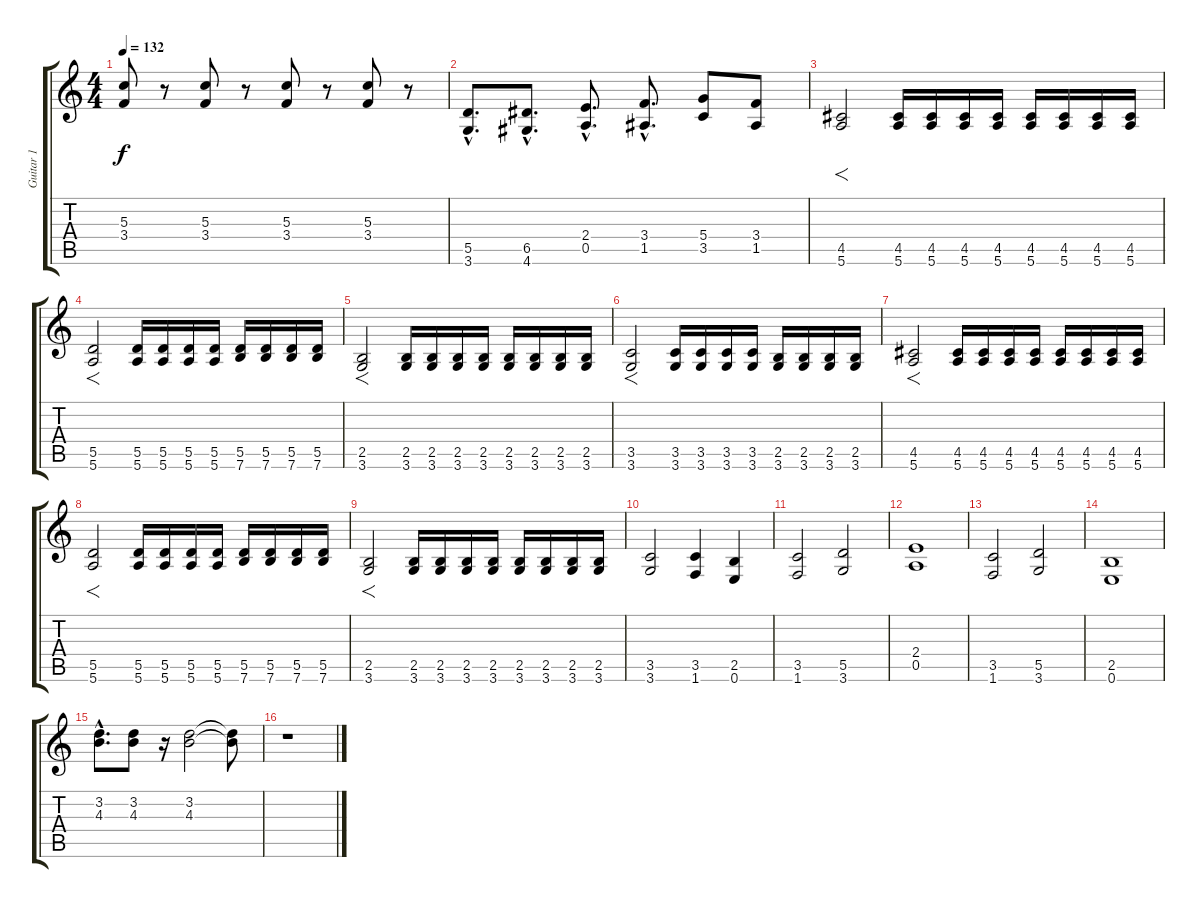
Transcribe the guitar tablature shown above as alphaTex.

\track ("Guitar 1" "Guitar 1") {instrument distortionguitar}
\staff {score tabs}
\tuning (E4 B3 G3 D3 A2 E2) {hide}
\ts (4 4)
\tempo 132
\clef g2
\ks c
(5.3 3.4).8{dy f} r.8 (5.3 3.4).8 r.8 (5.3 3.4).8 r.8 (5.3 3.4).8 r.8 |
(5.5{hac} 3.6{hac}).8{d} (6.5{hac} 4.6{hac}).8{d} (2.4{hac} 0.5{hac}).8{d} (3.4{hac} 1.5{hac}).8{d} (5.4 3.5).8 (3.4 1.5).8 |
(4.5 5.6).2{f} (4.5 5.6).16 (4.5 5.6).16 (4.5 5.6).16 (4.5 5.6).16 (4.5 5.6).16 (4.5 5.6).16 (4.5 5.6).16 (4.5 5.6).16 |
(5.5 5.6).2{f} (5.5 5.6).16 (5.5 5.6).16 (5.5 5.6).16 (5.5 5.6).16 (5.5 7.6).16 (5.5 7.6).16 (5.5 7.6).16 (5.5 7.6).16 |
(2.5 3.6).2{f} (2.5 3.6).16 (2.5 3.6).16 (2.5 3.6).16 (2.5 3.6).16 (2.5 3.6).16 (2.5 3.6).16 (2.5 3.6).16 (2.5 3.6).16 |
(3.5 3.6).2{f} (3.5 3.6).16 (3.5 3.6).16 (3.5 3.6).16 (3.5 3.6).16 (2.5 3.6).16 (2.5 3.6).16 (2.5 3.6).16 (2.5 3.6).16 |
(4.5 5.6).2{f} (4.5 5.6).16 (4.5 5.6).16 (4.5 5.6).16 (4.5 5.6).16 (4.5 5.6).16 (4.5 5.6).16 (4.5 5.6).16 (4.5 5.6).16 |
(5.5 5.6).2{f} (5.5 5.6).16 (5.5 5.6).16 (5.5 5.6).16 (5.5 5.6).16 (5.5 7.6).16 (5.5 7.6).16 (5.5 7.6).16 (5.5 7.6).16 |
(2.5 3.6).2{f} (2.5 3.6).16 (2.5 3.6).16 (2.5 3.6).16 (2.5 3.6).16 (2.5 3.6).16 (2.5 3.6).16 (2.5 3.6).16 (2.5 3.6).16 |
(3.5 3.6).2 (3.5 1.6).4 (2.5 0.6).4 |
(3.5 1.6).2 (5.5 3.6).2 |
(2.4 0.5).1 |
(3.5 1.6).2 (5.5 3.6).2 |
(2.5 0.6).1 |
(3.2{hac} 4.3{hac}).8{d} (3.2 4.3).8 r.16 (3.2 4.3).2 (3.2{t} 4.3{t}).8 |
r.1
